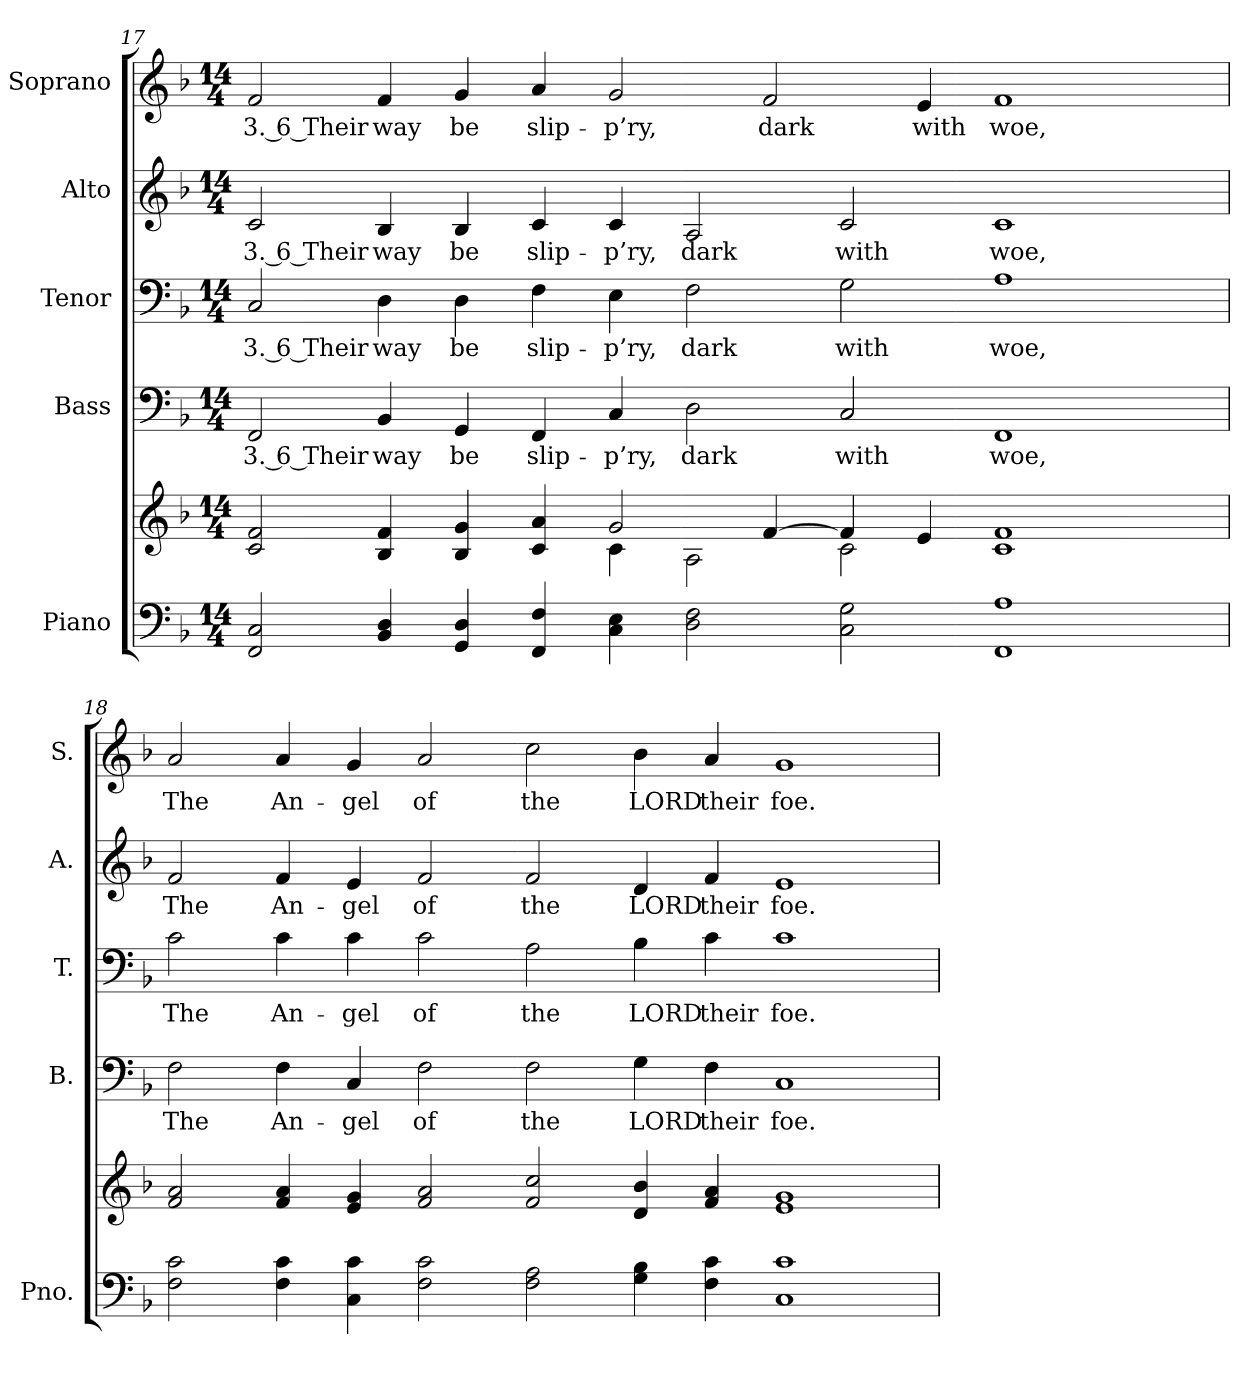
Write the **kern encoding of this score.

**kern	**kern	**kern	**text	**kern	**text	**kern	**text	**kern	**text
*part5	*part5	*part4	*part4	*part3	*part3	*part2	*part2	*part1	*part1
*staff6	*staff5	*staff4	*staff4	*staff3	*staff3	*staff2	*staff2	*staff1	*staff1
*I"Piano	*	*I"Bass	*	*I"Tenor	*	*I"Alto	*	*I"Soprano	*
*I'Pno.	*	*I'B.	*	*I'T.	*	*I'A.	*	*I'S.	*
!!LO:PB:g=z
*clefF4	*clefG2	*clefF4	*	*clefF4	*	*clefG2	*	*clefG2	*
*k[b-]	*k[b-]	*k[b-]	*	*k[b-]	*	*k[b-]	*	*k[b-]	*
*F:	*F:	*F:	*	*F:	*	*F:	*	*F:	*
*M14/4	*M14/4	*M14/4	*	*M14/4	*	*M14/4	*	*M14/4	*
=17	=17	=17	=17	=17	=17	=17	=17	=17	=17
*	*^	*	*	*	*	*	*	*	*
!	!	!	!	!LO:LY:b:color=#000000	!	!	!	!	!	!
!	!	!	!	!	!	!LO:LY:b:color=#000000	!	!	!	!
!	!	!	!	!	!	!	!	!LO:LY:b:color=#000000	!	!
!	!	!	!	!	!	!	!	!	!	!LO:LY:b:color=#000000
2FFi/ 2Ci	2ci/ 2fi	1ryy	2FFi/	3. 6 Their	2Ci/	3. 6 Their	2ci/	3. 6 Their	2fi/	3. 6 Their
!	!	!	!	!LO:LY:b:color=#000000	!	!	!	!	!	!
!	!	!	!	!	!	!LO:LY:b:color=#000000	!	!	!	!
!	!	!	!	!	!	!	!	!LO:LY:b:color=#000000	!	!
!	!	!	!	!	!	!	!	!	!	!LO:LY:b:color=#000000
4BB-i/ 4Di	4B-i/ 4fi	.	4BB-i/	way	4Di\	way	4B-i/	way	4fi/	way
!	!	!	!	!LO:LY:b:color=#000000	!	!	!	!	!	!
!	!	!	!	!	!	!LO:LY:b:color=#000000	!	!	!	!
!	!	!	!	!	!	!	!	!LO:LY:b:color=#000000	!	!
!	!	!	!	!	!	!	!	!	!	!LO:LY:b:color=#000000
4GGi/ 4Di	4B-i/ 4gi	.	4GGi/	be	4Di\	be	4B-i/	be	4gi/	be
!	!	!	!	!LO:LY:b:color=#000000	!	!	!	!	!	!
!	!	!	!	!	!	!LO:LY:b:color=#000000	!	!	!	!
!	!	!	!	!	!	!	!	!LO:LY:b:color=#000000	!	!
!	!	!	!	!	!	!	!	!	!	!LO:LY:b:color=#000000
4FFi/ 4Fi	4ci/ 4ai	4ryy	4FFi/	slip-	4Fi\	slip-	4ci/	slip-	4ai/	slip-
!	!	!	!	!LO:LY:b:color=#000000	!	!	!	!	!	!
!	!	!	!	!	!	!LO:LY:b:color=#000000	!	!	!	!
!	!	!	!	!	!	!	!	!LO:LY:b:color=#000000	!	!
!	!	!	!	!	!	!	!	!	!	!LO:LY:b:color=#000000
4Ci\ 4Ei	2gi/	4ci\	4Ci/	-p’ry,	4Ei\	-p’ry,	4ci/	-p’ry,	2gi/	-p’ry,
!	!	!	!	!LO:LY:b:color=#000000	!	!	!	!	!	!
!	!	!	!	!	!	!LO:LY:b:color=#000000	!	!	!	!
!	!	!	!	!	!	!	!	!LO:LY:b:color=#000000	!	!
2Di\ 2Fi	.	2Ai\	2Di\	dark	2Fi\	dark	2Ai/	dark	.	.
!	!	!	!	!	!	!	!	!	!	!LO:LY:b:color=#000000
.	[>4fi/	.	.	.	.	.	.	.	2fi/	dark
!	!	!	!	!LO:LY:b:color=#000000	!	!	!	!	!	!
!	!	!	!	!	!	!LO:LY:b:color=#000000	!	!	!	!
!	!	!	!	!	!	!	!	!LO:LY:b:color=#000000	!	!
2Ci\ 2Gi	4fi/]	2ci\	2Ci/	with	2Gi\	with	2ci/	with	.	.
!	!	!	!	!	!	!	!	!	!	!LO:LY:b:color=#000000
.	4ei/	.	.	.	.	.	.	.	4ei/	with
!	!	!	!	!LO:LY:b:color=#000000	!	!	!	!	!	!
!	!	!	!	!	!	!LO:LY:b:color=#000000	!	!	!	!
!	!	!	!	!	!	!	!	!LO:LY:b:color=#000000	!	!
!	!	!	!	!	!	!	!	!	!	!LO:LY:b:color=#000000
1FFi 1Ai	1ci 1fi	2ryy	1FFi	woe,	1Ai	woe,	1ci	woe,	1fi	woe,
.	.	2ryy	.	.	.	.	.	.	.	.
*	*v	*v	*	*	*	*	*	*	*	*
!!LO:PB:g=z
=18	=18	=18	=18	=18	=18	=18	=18	=18	=18
*	*^	*	*	*	*	*	*	*	*
!	!	!	!	!LO:LY:b:color=#000000	!	!	!	!	!	!
*	*v	*v	*	*	*	*	*	*	*	*
*	*^	*	*	*	*	*	*	*	*
!	!	!	!	!	!	!LO:LY:b:color=#000000	!	!	!	!
*	*v	*v	*	*	*	*	*	*	*	*
*	*^	*	*	*	*	*	*	*	*
!	!	!	!	!	!	!	!	!LO:LY:b:color=#000000	!	!
*	*v	*v	*	*	*	*	*	*	*	*
*	*^	*	*	*	*	*	*	*	*
!	!	!	!	!	!	!	!	!	!	!LO:LY:b:color=#000000
*	*v	*v	*	*	*	*	*	*	*	*
2Fi\ 2ci	2fi/ 2ai	2Fi\	The	2ci\	The	2fi/	The	2ai/	The
!	!	!	!LO:LY:b:color=#000000	!	!	!	!	!	!
!	!	!	!	!	!LO:LY:b:color=#000000	!	!	!	!
!	!	!	!	!	!	!	!LO:LY:b:color=#000000	!	!
!	!	!	!	!	!	!	!	!	!LO:LY:b:color=#000000
4Fi\ 4ci	4fi/ 4ai	4Fi\	An-	4ci\	An-	4fi/	An-	4ai/	An-
!	!	!	!LO:LY:b:color=#000000	!	!	!	!	!	!
!	!	!	!	!	!LO:LY:b:color=#000000	!	!	!	!
!	!	!	!	!	!	!	!LO:LY:b:color=#000000	!	!
!	!	!	!	!	!	!	!	!	!LO:LY:b:color=#000000
4Ci\ 4ci	4ei/ 4gi	4Ci/	-gel	4ci\	-gel	4ei/	-gel	4gi/	-gel
!	!	!	!LO:LY:b:color=#000000	!	!	!	!	!	!
!	!	!	!	!	!LO:LY:b:color=#000000	!	!	!	!
!	!	!	!	!	!	!	!LO:LY:b:color=#000000	!	!
!	!	!	!	!	!	!	!	!	!LO:LY:b:color=#000000
2Fi\ 2ci	2fi/ 2ai	2Fi\	of	2ci\	of	2fi/	of	2ai/	of
!	!	!	!LO:LY:b:color=#000000	!	!	!	!	!	!
!	!	!	!	!	!LO:LY:b:color=#000000	!	!	!	!
!	!	!	!	!	!	!	!LO:LY:b:color=#000000	!	!
!	!	!	!	!	!	!	!	!	!LO:LY:b:color=#000000
2Fi\ 2Ai	2fi/ 2cci	2Fi\	the	2Ai\	the	2fi/	the	2cci\	the
!	!	!	!LO:LY:b:color=#000000	!	!	!	!	!	!
!	!	!	!	!	!LO:LY:b:color=#000000	!	!	!	!
!	!	!	!	!	!	!	!LO:LY:b:color=#000000	!	!
!	!	!	!	!	!	!	!	!	!LO:LY:b:color=#000000
4Gi\ 4B-i	4di/ 4b-i	4Gi\	LORD	4B-i\	LORD	4di/	LORD	4b-i\	LORD
!	!	!	!LO:LY:b:color=#000000	!	!	!	!	!	!
!	!	!	!	!	!LO:LY:b:color=#000000	!	!	!	!
!	!	!	!	!	!	!	!LO:LY:b:color=#000000	!	!
!	!	!	!	!	!	!	!	!	!LO:LY:b:color=#000000
4Fi\ 4ci	4fi/ 4ai	4Fi\	their	4ci\	their	4fi/	their	4ai/	their
!	!	!	!LO:LY:b:color=#000000	!	!	!	!	!	!
!	!	!	!	!	!LO:LY:b:color=#000000	!	!	!	!
!	!	!	!	!	!	!	!LO:LY:b:color=#000000	!	!
!	!	!	!	!	!	!	!	!	!LO:LY:b:color=#000000
1Ci 1ci	1ei 1gi	1Ci	foe.	1ci	foe.	1ei	foe.	1gi	foe.
=	=	=	=	=	=	=	=	=	=
*-	*-	*-	*-	*-	*-	*-	*-	*-	*-
